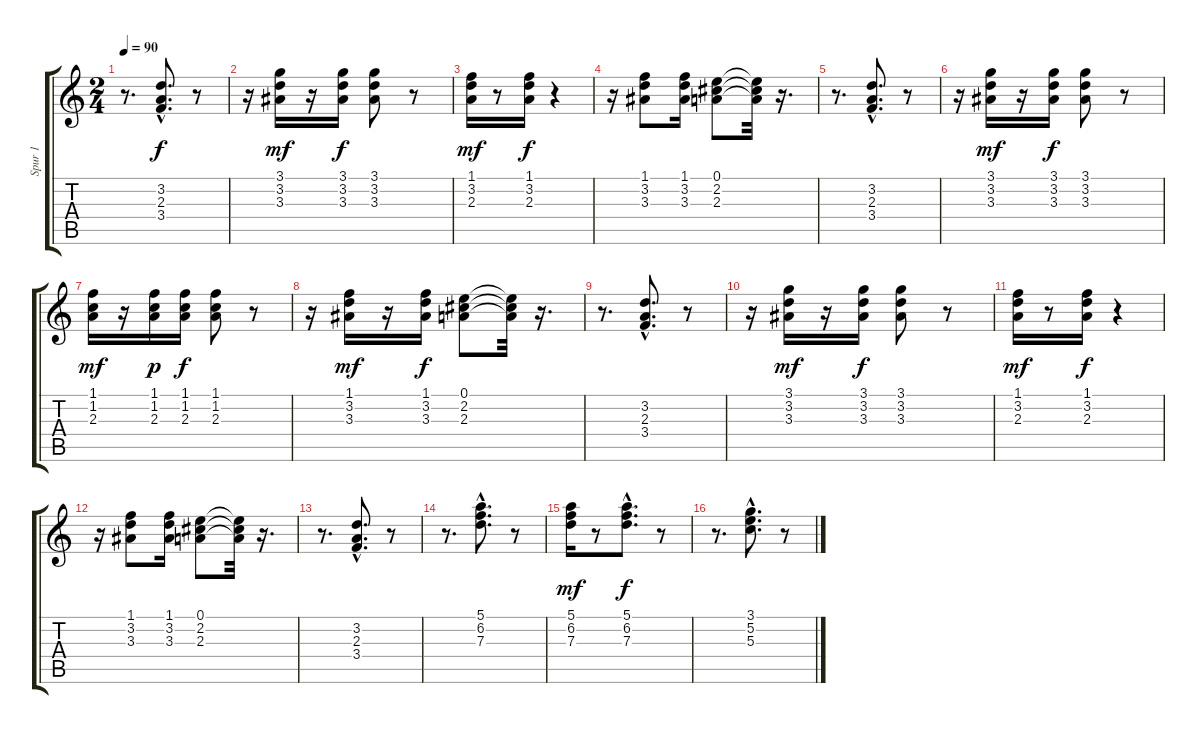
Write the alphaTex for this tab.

\track ("Spur 1" "Spur 1") {instrument acousticguitarsteel}
\staff {score tabs}
\tuning (E4 B3 G3 D3 A2 E2) {hide}
\ts (2 4)
\tempo 90
\clef g2
\ks c
r.8{d dy f} (3.2{hac} 2.3{hac} 3.4{hac}).8{d} r.8 |
r.16 (3.1 3.2 3.3).16{dy mf} r.16 (3.1 3.2 3.3).16{dy f} (3.1 3.2 3.3).8 r.8 |
(1.1 3.2 2.3).16{dy mf} r.8 (1.1 3.2 2.3).16{dy f} r.4 |
r.16 (1.1 3.2 3.3).8 (1.1 3.2 3.3).16 (0.1 2.2 2.3).8 (0.1{t} 2.2{t} 2.3{t}).32 r.16{d} |
r.8{d} (3.2{hac} 2.3{hac} 3.4{hac}).8{d} r.8 |
r.16 (3.1 3.2 3.3).16{dy mf} r.16 (3.1 3.2 3.3).16{dy f} (3.1 3.2 3.3).8 r.8 |
(1.1 1.2 2.3).16{dy mf} r.16 (1.1 1.2 2.3).16{dy p} (1.1 1.2 2.3).16{dy f} (1.1 1.2 2.3).8 r.8 |
r.16 (1.1 3.2 3.3).16{dy mf} r.16 (1.1 3.2 3.3).16{dy f} (0.1 2.2 2.3).8 (0.1{t} 2.2{t} 2.3{t}).32 r.16{d} |
r.8{d} (3.2{hac} 2.3{hac} 3.4{hac}).8{d} r.8 |
r.16 (3.1 3.2 3.3).16{dy mf} r.16 (3.1 3.2 3.3).16{dy f} (3.1 3.2 3.3).8 r.8 |
(1.1 3.2 2.3).16{dy mf} r.8 (1.1 3.2 2.3).16{dy f} r.4 |
r.16 (1.1 3.2 3.3).8 (1.1 3.2 3.3).16 (0.1 2.2 2.3).8 (0.1{t} 2.2{t} 2.3{t}).32 r.16{d} |
r.8{d} (3.2{hac} 2.3{hac} 3.4{hac}).8{d} r.8 |
r.8{d} (5.1{hac} 6.2{hac} 7.3{hac}).8{d} r.8 |
(5.1 6.2 7.3).16{dy mf} r.8 (5.1{hac} 6.2{hac} 7.3{hac}).8{d dy f} r.8 |
r.8{d} (3.1{hac} 5.2{hac} 5.3{hac}).8{d} r.8
